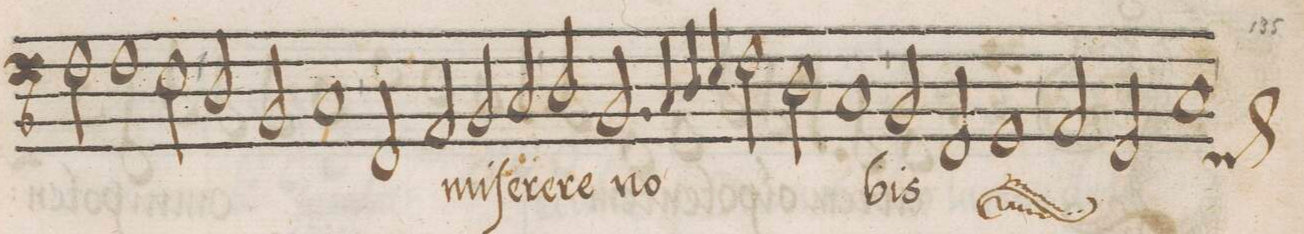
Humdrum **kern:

**kern	**text
*I"BASSVS	*
*clefF4	*
*k[b-]	*
*met()	*
*M2/1	*
2F\	-des
1F	ad
2E\	dex-
=101-	=101-
2D/	-te-
2BB-/	-ra(m)
1C	p(at)-
=102-	=102-
2FF/	-ris
*	*Xij
2AA/	mi-
2BB-/	-ſe-
2C/	-re-
=103-	=103-
2D/	-re
2.BB-/	no-
4C/	.
4D/	.
4E/	.
=104-	=104-
2F\	.
2D\	.
1C	.
=105-	=105-
2BB-/	-bis
*	*ij
2FF/	mi-
1GG	.
=106-	=106-
2AA/	.
2FF/	.
*custos:FF	*
1C	.
=107-	=107-
*-	*-
